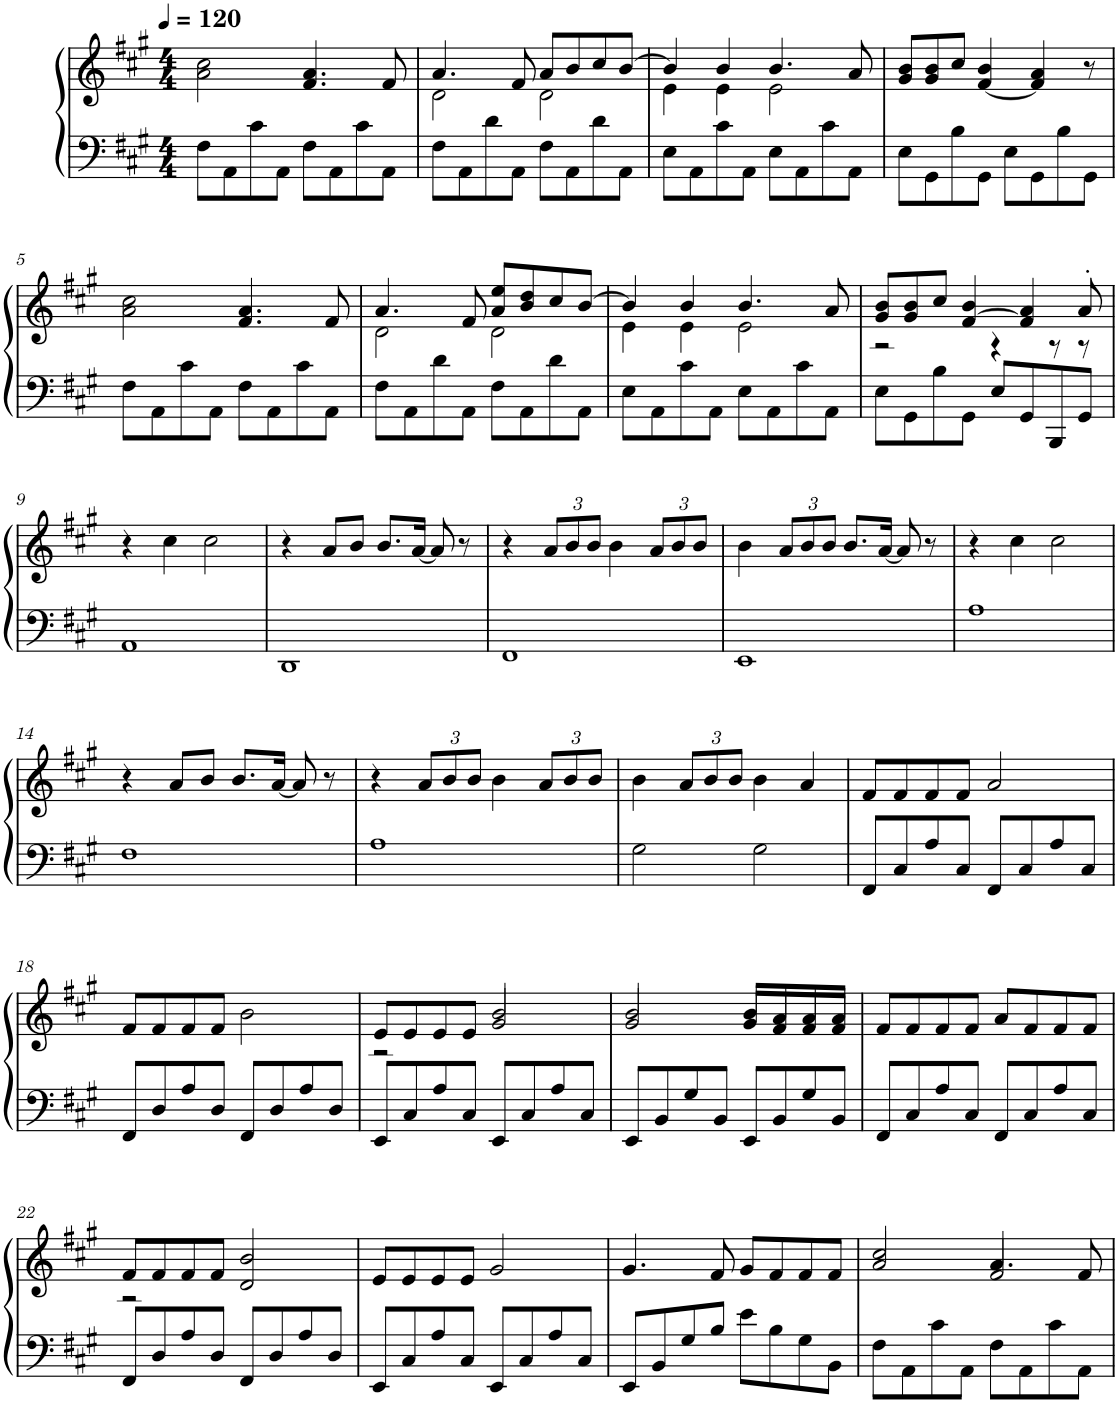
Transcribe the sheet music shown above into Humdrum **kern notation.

**kern	**kern
*part1	*part1
*staff2	*staff1
*I"Piano	*
*I'Pno.	*
*clefF4	*clefG2
*k[f#c#g#]	*k[f#c#g#]
*M4/4	*M4/4
*MM120	*MM120
=1	=1
8F#\L	2a\ 2cc#\
8AA\	.
8c#\	.
8AA\J	.
8F#\L	4.f#/ 4.a/
8AA\	.
8c#\	.
8AA\J	8f#/
=2	=2
*	*^
8F#\L	4.a/	2d\
8AA\	.	.
8d\	.	.
8AA\J	8f#/	.
8F#\L	8a/L	2d\
8AA\	8b/	.
8d\	8cc#/	.
8AA\J	[8b/J	.
=3	=3	=3
8E\L	4b/]	4e\
8AA\	.	.
8c#\	4b/	4e\
8AA\J	.	.
8E\L	4.b/	2e\
8AA\	.	.
8c#\	.	.
8AA\J	8a/	.
*	*v	*v
=4	=4
8E\L	8g#/ 8b/L
8GG#\	8g#/ 8b/
8B\	8cc#/J
8GG#\J	[4f#/ 4b/
8E\L	.
8GG#\	4f#/] 4a/
8B\	.
8GG#\J	8r
!!LO:LB:g=z
=5	=5
8F#\L	2a\ 2cc#\
8AA\	.
8c#\	.
8AA\J	.
8F#\L	4.f#/ 4.a/
8AA\	.
8c#\	.
8AA\J	8f#/
=6	=6
*	*^
8F#\L	4.a/	2d\
8AA\	.	.
8d\	.	.
8AA\J	8f#/	.
8F#\L	8a/ 8ee/L	2d\
8AA\	8b/ 8dd/	.
8d\	8cc#/	.
8AA\J	[8b/J	.
=7	=7	=7
8E\L	4b/]	4e\
8AA\	.	.
8c#\	4b/	4e\
8AA\J	.	.
8E\L	4.b/	2e\
8AA\	.	.
8c#\	.	.
8AA\J	8a/	.
=8	=8	=8
8E\L	8g#/ 8b/L	2r
8GG#\	8g#/ 8b/	.
8B\	8cc#/J	.
8GG#\J	[4f#/ 4b/	.
8E/L	.	4r
8GG#/	4f#/] 4a/	.
8BBB/	.	8r
8GG#/J	8a'/	8r
*	*v	*v
!!LO:LB:g=z
=9	=9
1AA	4r
.	4cc#\
.	2cc#\
=10	=10
1DD	4r
.	8a/L
.	8b/J
.	8.b/L
.	[16a/Jk
.	8a/]
.	8r
=11	=11
1FF#	4r
*	*Xbrackettup
.	12a/L
.	12b/
.	12b/J
.	4b\
.	12a/L
.	12b/
.	12b/J
=12	=12
1EE	4b\
.	12a/L
.	12b/
.	12b/J
.	8.b/L
.	[16a/Jk
.	8a/]
.	8r
=13	=13
1A	4r
.	4cc#\
.	2cc#\
!!LO:LB:g=z
=14	=14
1F#	4r
.	8a/L
.	8b/J
.	8.b/L
.	[16a/Jk
.	8a/]
.	8r
=15	=15
1A	4r
.	12a/L
.	12b/
.	12b/J
.	4b\
.	12a/L
.	12b/
.	12b/J
=16	=16
2G#\	4b\
.	12a/L
.	12b/
.	12b/J
2G#\	4b\
.	4a/
=17	=17
8FF#/L	8f#/L
8C#/	8f#/
8A/	8f#/
8C#/J	8f#/J
8FF#/L	2a/
8C#/	.
8A/	.
8C#/J	.
!!LO:LB:g=z
=18	=18
8FF#/L	8f#/L
8D/	8f#/
8A/	8f#/
8D/J	8f#/J
8FF#/L	2b\
8D/	.
8A/	.
8D/J	.
=19	=19
*	*^
8EE/L	8e/L	2r
8C#/	8e/	.
8A/	8e/	.
8C#/J	8e/J	.
8EE/L	2b/	2g#/
8C#/	.	.
8A/	.	.
8C#/J	.	.
=20	=20	=20
8EE/L	2b/	2g#/
8BB/	.	.
8G#/	.	.
8BB/J	.	.
8EE/L	8b/L	8g#/L
8BB/	8a/	8f#/
8G#/	8a/	8f#/
8BB/J	8a/J	8f#/J
*	*v	*v
=21	=21
8FF#/L	8f#/L
8C#/	8f#/
8A/	8f#/
8C#/J	8f#/J
8FF#/L	8a/L
8C#/	8f#/
8A/	8f#/
8C#/J	8f#/J
!!LO:LB:g=z
=22	=22
*	*^
8FF#/L	8f#/L	2r
8D/	8f#/	.
8A/	8f#/	.
8D/J	8f#/J	.
8FF#/L	2b/	2d/
8D/	.	.
8A/	.	.
8D/J	.	.
*	*v	*v
=23	=23
8EE/L	8e/L
8C#/	8e/
8A/	8e/
8C#/J	8e/J
8EE/L	2g#/
8C#/	.
8A/	.
8C#/J	.
=24	=24
8EE/L	4.g#/
8BB/	.
8G#/	.
8B/J	8f#/
8e\L	8g#/L
8B\	8f#/
8G#\	8f#/
8BB\J	8f#/J
=25	=25
*	*^
8F#\L	2cc#/	2a/
8AA\	.	.
8c#\	.	.
8AA\J	.	.
8F#\L	4.a/	2f#/
8AA\	.	.
8c#\	.	.
8AA\J	8f#/	.
*	*v	*v
=	=
*-	*-
